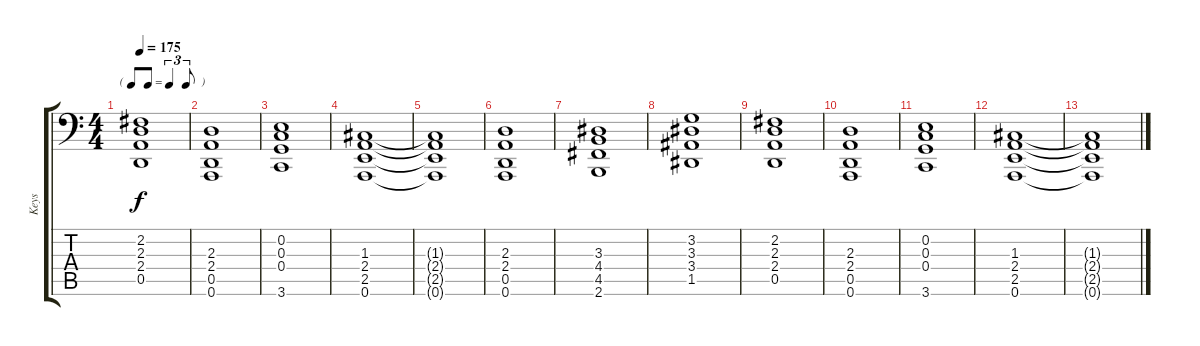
\track ("Keys" "Keys") {instrument acousticgrandpiano}
\staff {score tabs}
\tuning (A3 E3 C3 G2 D2 A1) {hide}
\ts (4 4)
\tf triplet8th
\tempo 175
\clef f4
\ks c
(2.2 2.3 2.4 0.5).1{dy f} |
(2.3 2.4 0.5 0.6).1 |
(0.2 0.3 0.4 3.6).1 |
(1.3 2.4 2.5 0.6).1 |
(1.3{t} 2.4{t} 2.5{t} 0.6{t}).1 |
(2.3 2.4 0.5 0.6).1 |
(3.3 4.4 4.5 2.6).1 |
(3.2 3.3 3.4 1.5).1 |
(2.2 2.3 2.4 0.5).1 |
(2.3 2.4 0.5 0.6).1 |
(0.2 0.3 0.4 3.6).1 |
(1.3 2.4 2.5 0.6).1 |
(1.3{t} 2.4{t} 2.5{t} 0.6{t}).1
